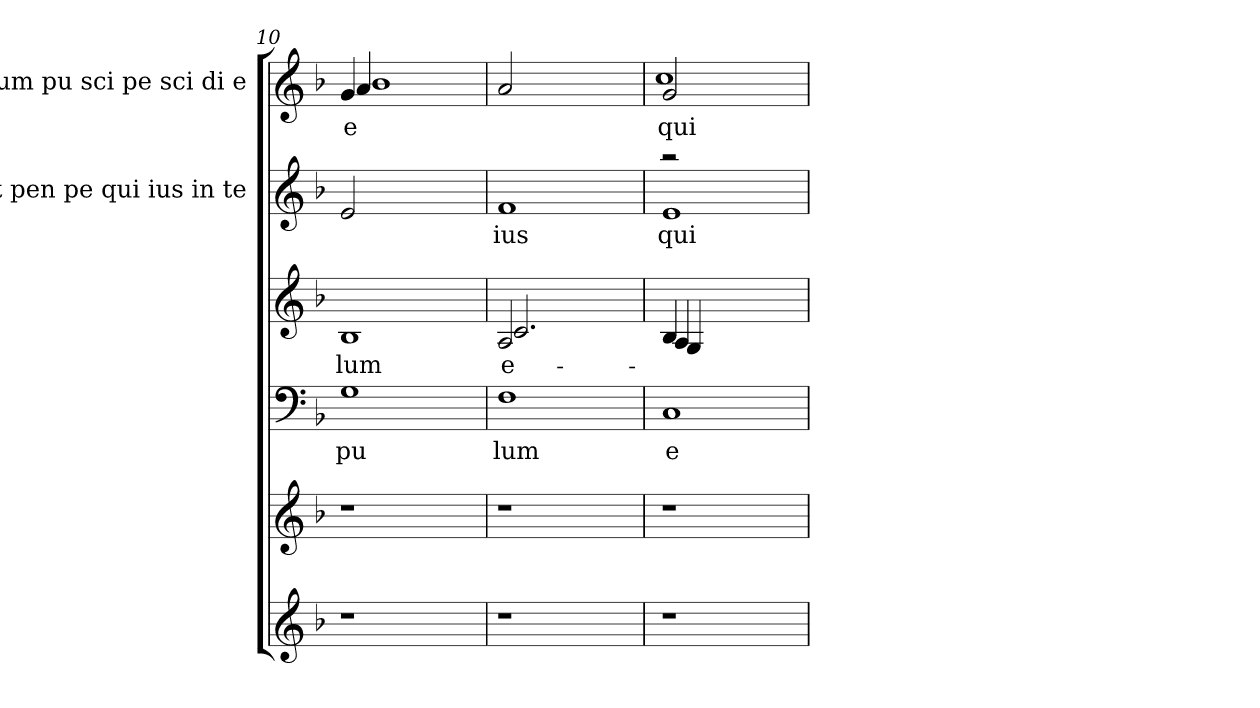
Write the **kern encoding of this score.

**kern	**kern	**kern	**text	**kern	**text	**kern	**text	**kern	**text
*part6	*part5	*part4	*part4	*part3	*part3	*part2	*part2	*part1	*part1
*staff6	*staff5	*staff4	*staff4	*staff3	*staff3	*staff2	*staff2	*staff1	*staff1
*	*	*	*	*	*	*I"dit pen pe qui ius in te	*	*I"lum pu sci pe sci di e	*
*clefG2	*clefG2	*clefF4	*	*clefG2	*	*clefG2	*	*clefG2	*
*k[b-]	*k[b-]	*k[b-]	*	*k[b-]	*	*k[b-]	*	*k[b-]	*
*F:	*F:	*F:	*	*F:	*	*F:	*	*F:	*
=10	=10	=10	=10	=10	=10	=10	=10	=10	=10
!	!	!	!LO:LY:b	!	!LO:LY:b	!	!	!	!LO:LY:b
*	*	*	*	*	*	*	*	*^	*
*	*	*	*	*	*	*	*	*	*^	*
1r	1r	1G	-pu	1B-	-lum	2e/	.	4g/	4a/	1b-	e
.	.	.	.	.	.	.	.	2.ryy	2.ryy	.	.
.	.	.	.	.	.	2ryy	.	.	.	.	.
*	*	*	*	*	*	*	*	*v	*v	*v	*
=11	=11	=11	=11	=11	=11	=11	=11	=11	=11
!	!	!	!LO:LY:b	!	!LO:LY:b	!	!LO:LY:b	!	!
*	*	*	*	*^	*	*	*	*	*
1r	1r	1F	lum	2A/	2.c/	e-	1f	-ius	2a/	.
.	.	.	.	4ryy	.	.	.	.	2ryy	.
.	.	.	.	4ryy	4ryy	.	.	.	.	.
=12	=12	=12	=12	=12	=12	=12	=12	=12	=12	=12
!	!	!	!LO:LY:b	!	!	!	!	!LO:LY:b	!	!LO:LY:b
*	*	*	*	*	*^	*	*^	*	*^	*
!	!	!	!	!	!	!	!	!	!	!	!	!	!LO:LY:b
1r	1r	1C	e	4B-/	4A/	4G/	.	2raa	1e	qui	2g/	1cc	qui
.	.	.	.	2.ryy	2.ryy	2.ryy	.	.	.	.	.	.	.
.	.	.	.	.	.	.	.	2ryy	.	.	2ryy	.	.
*	*	*	*	*v	*v	*v	*	*	*	*	*v	*v	*
*	*	*	*	*	*	*v	*v	*	*	*
=	=	=	=	=	=	=	=	=	=
*-	*-	*-	*-	*-	*-	*-	*-	*-	*-
